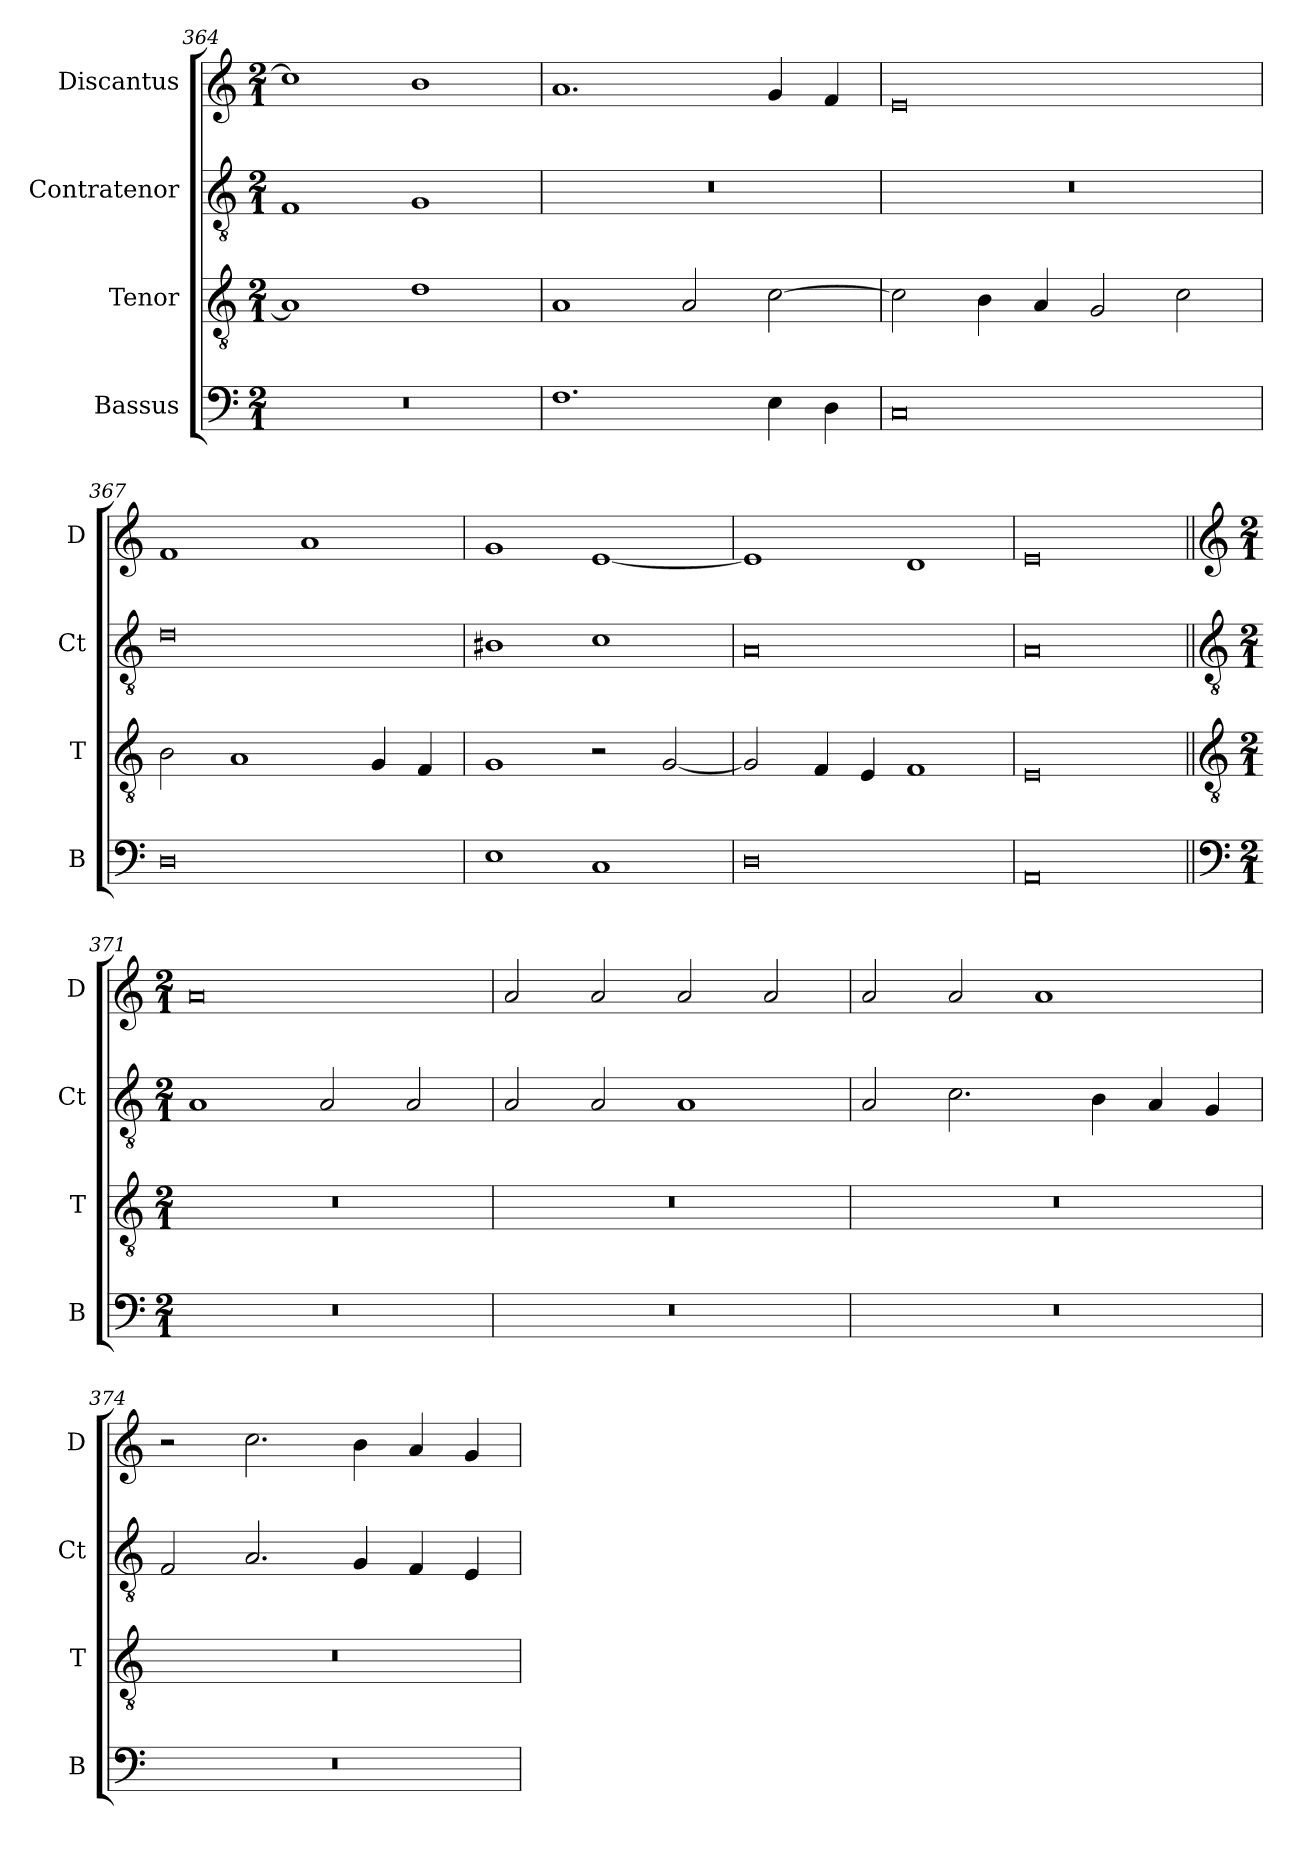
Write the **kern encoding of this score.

**kern	**kern	**kern	**kern
*part4	*part3	*part2	*part1
*staff4	*staff3	*staff2	*staff1
*I"Bassus	*I"Tenor	*I"Contratenor	*I"Discantus
*I'B	*I'T	*I'Ct	*I'D
*clefF4	*clefGv2	*clefGv2	*clefG2
*k[]	*k[]	*k[]	*k[]
*M2/1	*M2/1	*M2/1	*M2/1
=364	=364	=364	=364
0r	1A]	1F	1cc]
.	1d	1G	1b
=365	=365	=365	=365
1.F	1A	0r	1.a
.	2A/	.	.
4E\	[2c\	.	4g/
4D\	.	.	4f/
=366	=366	=366	=366
0C	2c\]	0r	0e
.	4B\	.	.
.	4A/	.	.
.	2G/	.	.
.	2c\	.	.
=367	=367	=367	=367
0D	2B\	0d	1f
.	1A	.	.
.	.	.	1a
.	4G/	.	.
.	4F/	.	.
=368	=368	=368	=368
1E	1G	1B#X	1g
1C	2r	1c	[1e
.	[2G/	.	.
=369	=369	=369	=369
0D	2G/]	0A	1e]
.	4F/	.	.
.	4E/	.	.
.	1F	.	1d
=370	=370	=370	=370
0AA	0E	0A	0e
!!LO:LB:g=z
=371||	=371||	=371||	=371||
*clefF4	*clefGv2	*clefGv2	*clefG2
*k[]	*k[]	*k[]	*k[]
*M2/1	*M2/1	*M2/1	*M2/1
0r	0r	1A	0a
.	.	2A/	.
.	.	2A/	.
=372	=372	=372	=372
0r	0r	2A/	2a/
.	.	2A/	2a/
.	.	1A	2a/
.	.	.	2a/
=373	=373	=373	=373
0r	0r	2A/	2a/
.	.	2.c\	2a/
.	.	.	1a
.	.	4B\	.
.	.	4A/	.
.	.	4G/	.
=374	=374	=374	=374
0r	0r	2F/	2r
.	.	2.A/	2.cc\
.	.	4G/	4b\
.	.	4F/	4a/
.	.	4E/	4g/
=	=	=	=
*-	*-	*-	*-
